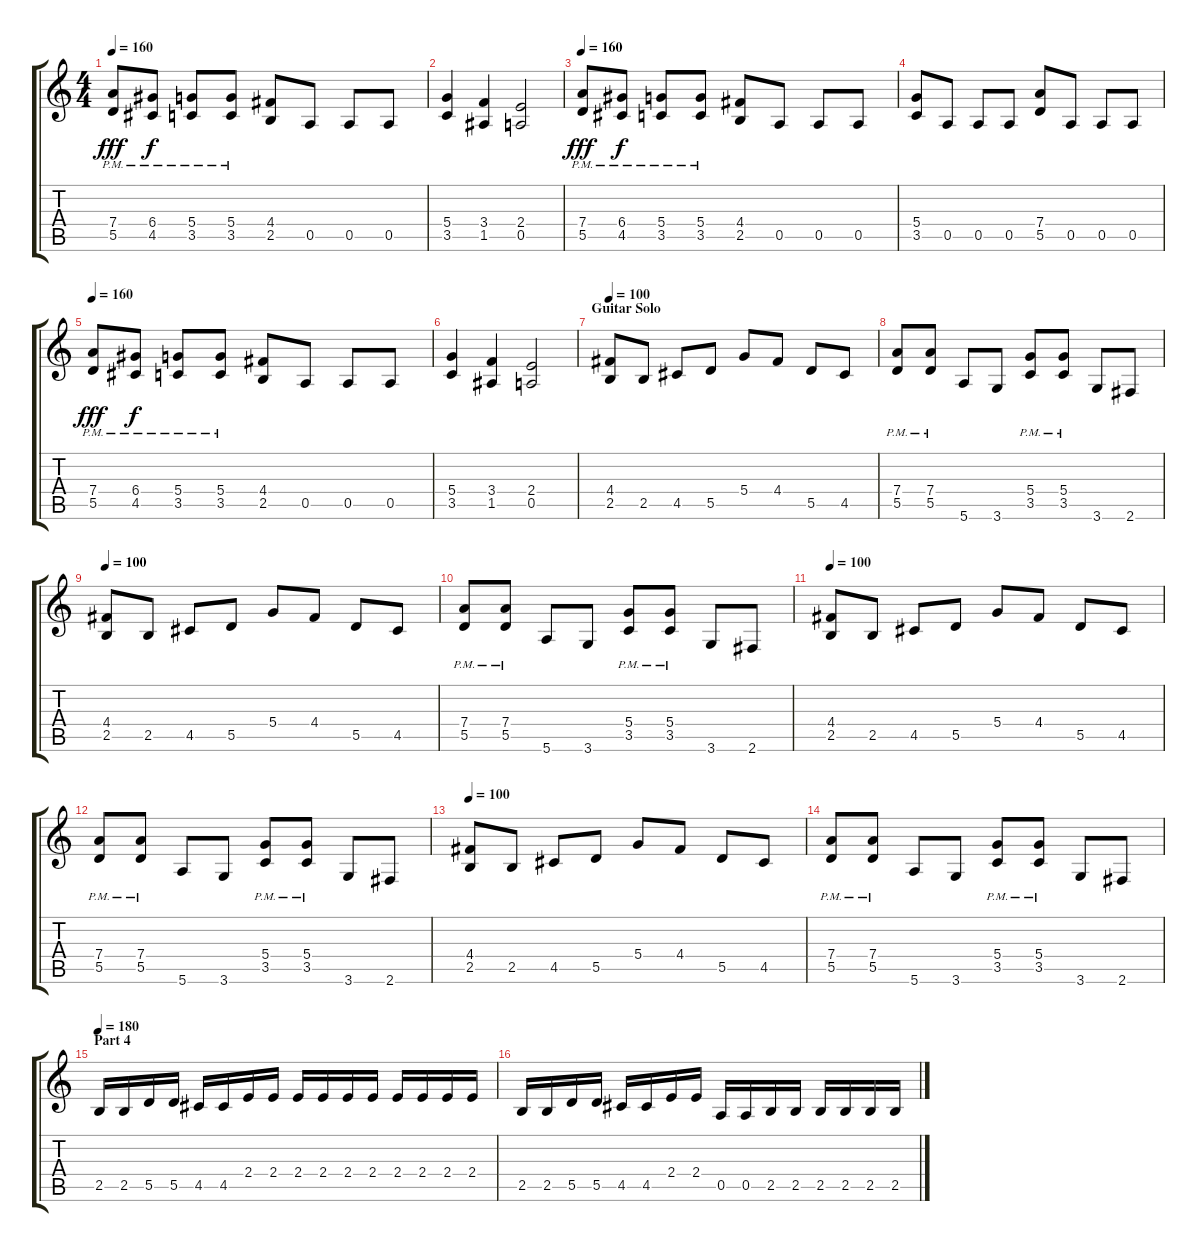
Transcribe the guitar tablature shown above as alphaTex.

\track "" {instrument distortionguitar}
\staff {score tabs}
\tuning (E4 B3 G3 D3 A2 E2) {hide}
\ts (4 4)
\tempo 160
\clef g2
\ks c
(7.4{pm} 5.5{pm}).8{dy fff} (6.4{pm} 4.5{pm}).8{dy f} (5.4{pm} 3.5{pm}).8 (5.4{pm} 3.5{pm}).8 (4.4 2.5).8 0.5.8 0.5.8 0.5.8 |
(5.4 3.5).4 (3.4 1.5).4 (2.4 0.5).2 |
\tempo 160
(7.4{pm} 5.5{pm}).8{dy fff} (6.4{pm} 4.5{pm}).8{dy f} (5.4{pm} 3.5{pm}).8 (5.4{pm} 3.5{pm}).8 (4.4 2.5).8 0.5.8 0.5.8 0.5.8 |
(5.4 3.5).8 0.5.8 0.5.8 0.5.8 (7.4 5.5).8 0.5.8 0.5.8 0.5.8 |
\tempo 160
(7.4{pm} 5.5{pm}).8{dy fff} (6.4{pm} 4.5{pm}).8{dy f} (5.4{pm} 3.5{pm}).8 (5.4{pm} 3.5{pm}).8 (4.4 2.5).8 0.5.8 0.5.8 0.5.8 |
(5.4 3.5).4 (3.4 1.5).4 (2.4 0.5).2 |
\section ("" "Guitar Solo")
\tempo 100
(4.4 2.5).8 2.5.8 4.5.8 5.5.8 5.4.8 4.4.8 5.5.8 4.5.8 |
(7.4{pm} 5.5{pm}).8 (7.4{pm} 5.5{pm}).8 5.6.8 3.6.8 (5.4{pm} 3.5{pm}).8 (5.4{pm} 3.5{pm}).8 3.6.8 2.6.8 |
\tempo 100
(4.4 2.5).8 2.5.8 4.5.8 5.5.8 5.4.8 4.4.8 5.5.8 4.5.8 |
(7.4{pm} 5.5{pm}).8 (7.4{pm} 5.5{pm}).8 5.6.8 3.6.8 (5.4{pm} 3.5{pm}).8 (5.4{pm} 3.5{pm}).8 3.6.8 2.6.8 |
\tempo 100
(4.4 2.5).8 2.5.8 4.5.8 5.5.8 5.4.8 4.4.8 5.5.8 4.5.8 |
(7.4{pm} 5.5{pm}).8 (7.4{pm} 5.5{pm}).8 5.6.8 3.6.8 (5.4{pm} 3.5{pm}).8 (5.4{pm} 3.5{pm}).8 3.6.8 2.6.8 |
\tempo 100
(4.4 2.5).8 2.5.8 4.5.8 5.5.8 5.4.8 4.4.8 5.5.8 4.5.8 |
(7.4{pm} 5.5{pm}).8 (7.4{pm} 5.5{pm}).8 5.6.8 3.6.8 (5.4{pm} 3.5{pm}).8 (5.4{pm} 3.5{pm}).8 3.6.8 2.6.8 |
\section ("" "Part 4")
\tempo 180
2.5.16 2.5.16 5.5.16 5.5.16 4.5.16 4.5.16 2.4.16 2.4.16 2.4.16 2.4.16 2.4.16 2.4.16 2.4.16 2.4.16 2.4.16 2.4.16 |
2.5.16 2.5.16 5.5.16 5.5.16 4.5.16 4.5.16 2.4.16 2.4.16 0.5.16 0.5.16 2.5.16 2.5.16 2.5.16 2.5.16 2.5.16 2.5.16
